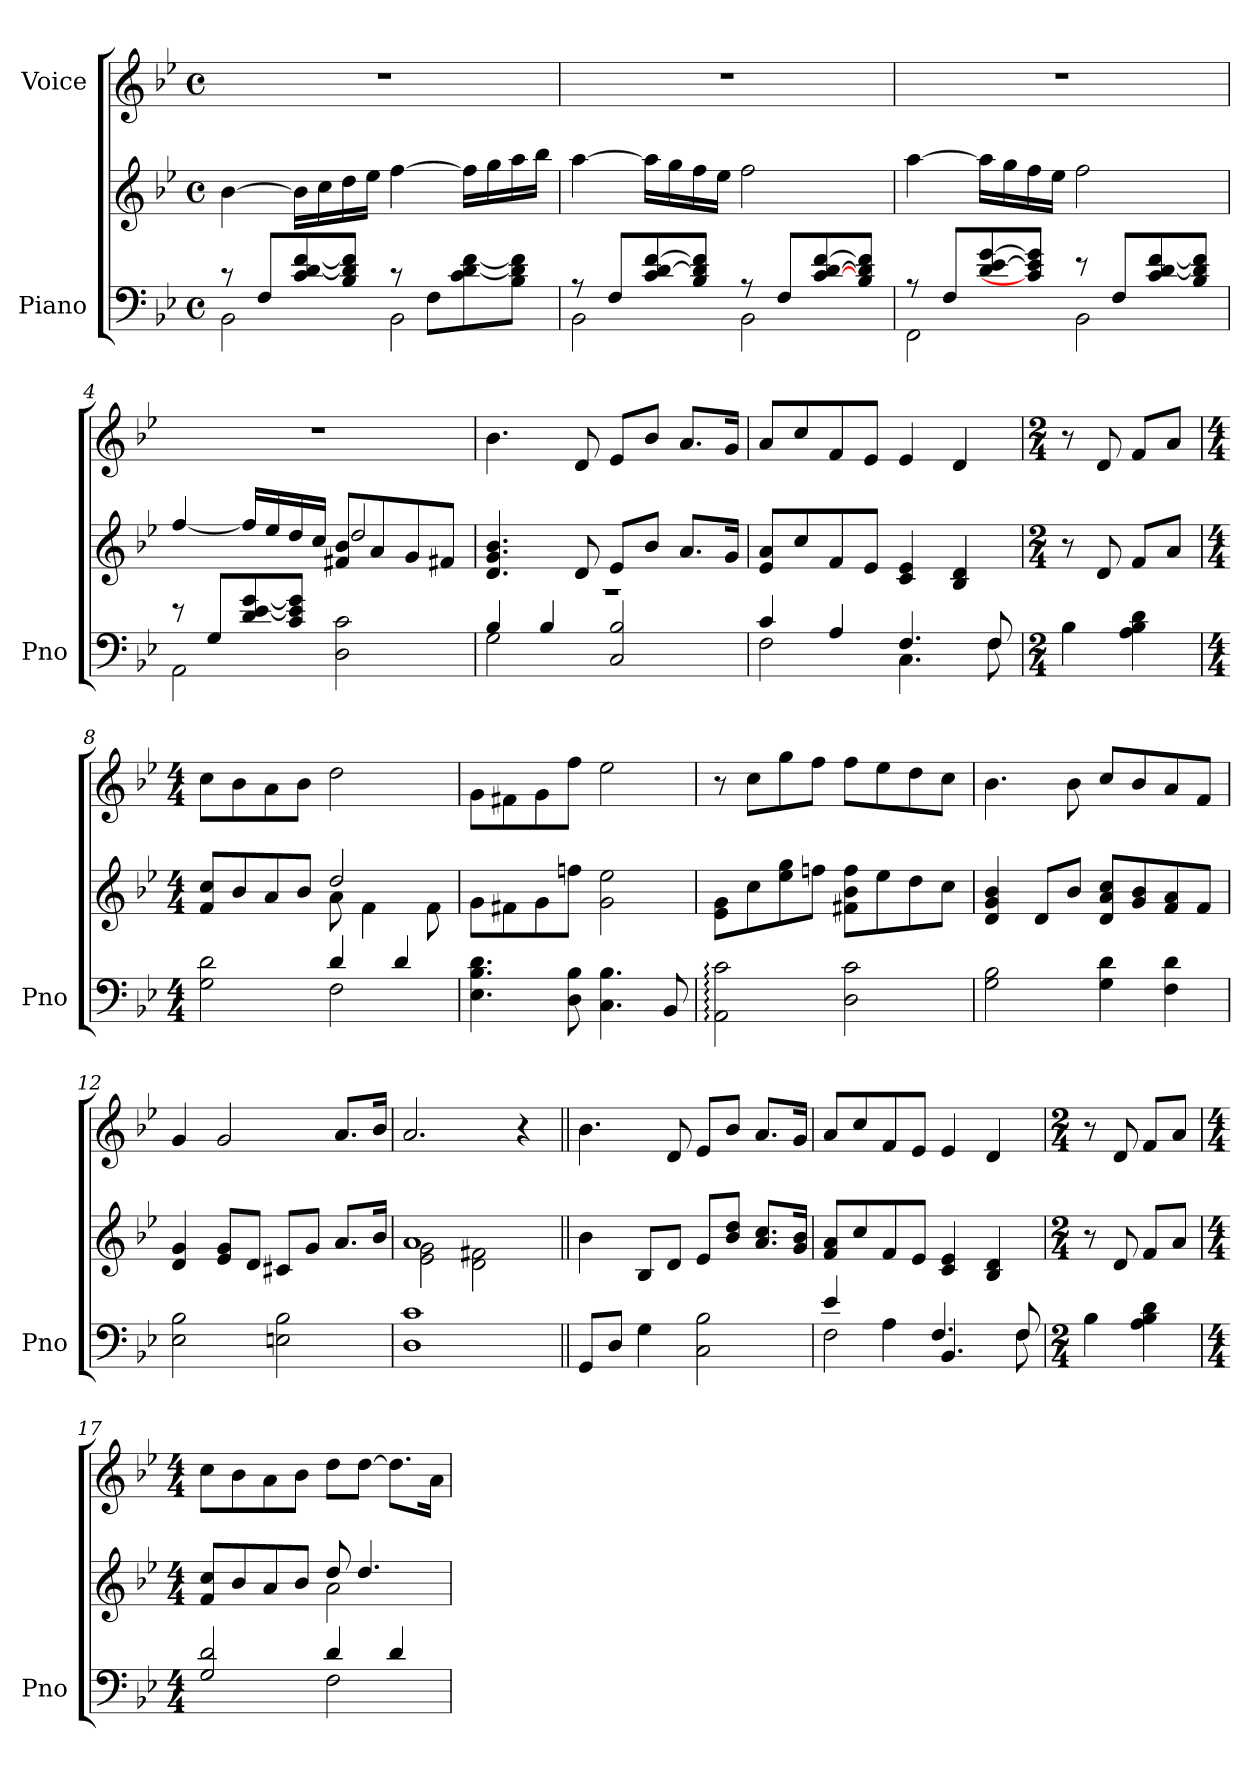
**kern	**kern	**kern
*part2	*part2	*part1
*staff3	*staff2	*staff1
*I"Piano	*	*I"Voice
*I'Pno	*	*
*clefF4	*clefG2	*clefG2
*k[b-e-]	*k[b-e-]	*k[b-e-]
*M4/4	*M4/4	*M4/4
*met(c)	*met(c)	*met(c)
=1	=1	=1
*^	*	*
2BB-\	8rc	[4b-\	1r
.	8F/L	.	.
.	8c/ [8d/ [8f/	16b-\LL]	.
.	.	16cc\	.
.	8B-/ 8d/] 8f/]J	16dd\	.
.	.	16ee-\JJ	.
2BB-\	8rc	[4ff\	.
.	8F\L	.	.
.	8c\ [8d\ [8f\	16ff\LL]	.
.	.	16gg\	.
.	8B-\ 8d\] 8f\]J	16aa\	.
.	.	16bb-\JJ	.
!!LO:LB:g=z
=2	=2	=2	=2
8r	2BB-\	[4aa\	1r
8F/L	.	.	.
8c/ [8d/ [8f/	.	16aa\LL]	.
.	.	16gg\	.
8B-/ 8d/] 8f/]J	.	16ff\	.
.	.	16ee-\JJ	.
8r	2BB-\	2ff\	.
8F/L	.	.	.
[8c/ [8d/ [8f/	.	.	.
8B-/ 8d/] 8f/]J	.	.	.
=3	=3	=3	=3
8r	2FF\	[4aa\	1r
8F/L	.	.	.
8d/ [8e-/ [8g/	.	16aa\LL]	.
.	.	16gg\	.
8c/] 8e-/] 8g/]J	.	16ff\	.
.	.	16ee-\JJ	.
2BB-\	8re	2ff\	.
.	8F/L	.	.
.	8c/ [8d/ [8f/	.	.
.	8B-/ 8d/] 8f/]J	.	.
=4	=4	=4	=4
*	*	*^	*
2AA\	8re	[4ff/	2ryy	1r
.	8G/L	.	.	.
.	8d/ [8e-/ [8g/	16ff/LL]	.	.
.	.	16ee-/	.	.
.	8c/ 8e-/] 8g/]J	16dd/	.	.
.	.	16cc/JJ	.	.
2D\ 2c\	2ryy	8f#X/ 8b-/L	2dd/	.
.	.	8a/	.	.
.	.	8g/	.	.
.	.	8f#X/J	.	.
!!LO:LB:g=z
=5	=5	=5	=5	=5
2G\	4B-/	4.d/ 4.g/ 4.b-/	1r	4.b-\
.	4B-/	.	.	.
.	.	8d/	.	8d/
2C/ 2B-/	2ryy	8e-/L	.	8e-/L
.	.	8b-/J	.	8b-/J
.	.	8.a/L	.	8.a/L
.	.	16g/Jk	.	16g/Jk
*	*	*v	*v	*
=6	=6	=6	=6
4c/	2F\	8e-/ 8a/L	8a/L
.	.	8cc/	8cc/
4A/	.	8f/	8f/
.	.	8e-/J	8e-/J
4.F/	4.C\	4c/ 4e-/	4e-/
.	.	4B-/ 4d/	4d/
8F/	8F\	.	.
*v	*v	*	*
=7	=7	=7
*M2/4	*M2/4	*M2/4
4B-\	8r	8r
.	8d/	8d/
4A\ 4B-\ 4d\	8f/L	8f/L
.	8a/J	8a/J
=8	=8	=8
*M4/4	*M4/4	*M4/4
*^	*^	*
2ryy	2G\ 2d\	8f/ 8cc/L	2ryy	8cc\L
.	.	8b-/	.	8b-\
.	.	8a/	.	8a\
.	.	8b-/J	.	8b-\J
2F\	4d/	8a\	2dd/	2dd\
.	.	4f\	.	.
.	4d/	.	.	.
.	.	8f\	.	.
*v	*v	*	*	*
*	*v	*v	*
=9	=9	=9
4.E-\ 4.B-\ 4.d\	8g\L	8g\L
.	8f#X\	8f#X\
.	8g\	8g\
8D\ 8B-\	8ffn\J	8ff\J
4.C\ 4.B-\	2g\ 2ee-\	2ee-\
8BB-/	.	.
!!LO:LB:g=z
=10	=10	=10
2AA\: 2c\:	8e-\ 8g\L	8r
.	8cc\	8cc\L
.	8ee-\ 8gg\	8gg\
.	8ffn\J	8ff\J
2D\ 2c\	8f#X\ 8b-\ 8ff\L	8ff\L
.	8ee-\	8ee-\
.	8dd\	8dd\
.	8cc\J	8cc\J
=11	=11	=11
2G\ 2B-\	4d/ 4g/ 4b-/	4.b-\
.	8d/L	.
.	8b-/J	8b-\
4G\ 4d\	8d/ 8a/ 8cc/L	8cc/L
.	8g/ 8b-/	8b-/
4F\ 4d\	8f/ 8a/	8a/
.	8f/J	8f/J
=12	=12	=12
2E-\ 2B-\	4d/ 4g/	4g/
.	8e-/ 8g/L	2g/
.	8d/J	.
2En\ 2B-\	8c#X/L	.
.	8g/J	.
.	8.a/L	8.a/L
.	16b-/Jk	16b-/Jk
=13	=13	=13
*	*^	*
1D 1c	1a	2e-\ 2g\	2.a/
.	.	2d\ 2f#X\	.
.	.	.	4r
*	*v	*v	*
=14||	=14||	=14||
8GG/L	4b-\	4.b-\
8D/J	.	.
4G\	8B-/L	.
.	8d/J	8d/
2C\ 2B-\	8e-/L	8e-/L
.	8b-/ 8dd/J	8b-/J
.	8.a/ 8.cc/L	8.a/L
.	16g/ 16b-/Jk	16g/Jk
!!LO:PB:g=z
=15	=15	=15
*^	*	*
2F\	4e-/	8f/ 8a/L	8a/L
.	.	8cc/	8cc/
.	4A\	8f/	8f/
.	.	8e-/J	8e-/J
4.BB-/	4.F/	4c/ 4e-/	4e-/
.	.	4B-/ 4d/	4d/
8F/	8F\	.	.
*v	*v	*	*
=16	=16	=16
*M2/4	*M2/4	*M2/4
4B-\	8r	8r
.	8d/	8d/
4A\ 4B-\ 4d\	8f/L	8f/L
.	8a/J	8a/J
=17	=17	=17
*M4/4	*M4/4	*M4/4
*^	*^	*
2G/ 2d/	2ryy	8f/ 8cc/L	2ryy	8cc\L
.	.	8b-/	.	8b-\
.	.	8a/	.	8a\
.	.	8b-/J	.	8b-\J
2F\	4d/	8dd/	2a\	8dd\L
.	.	4.dd/	.	[8dd\J
.	4d/	.	.	8.dd\L]
.	.	.	.	16a\Jk
*v	*v	*	*	*
*	*v	*v	*
=	=	=
*-	*-	*-
